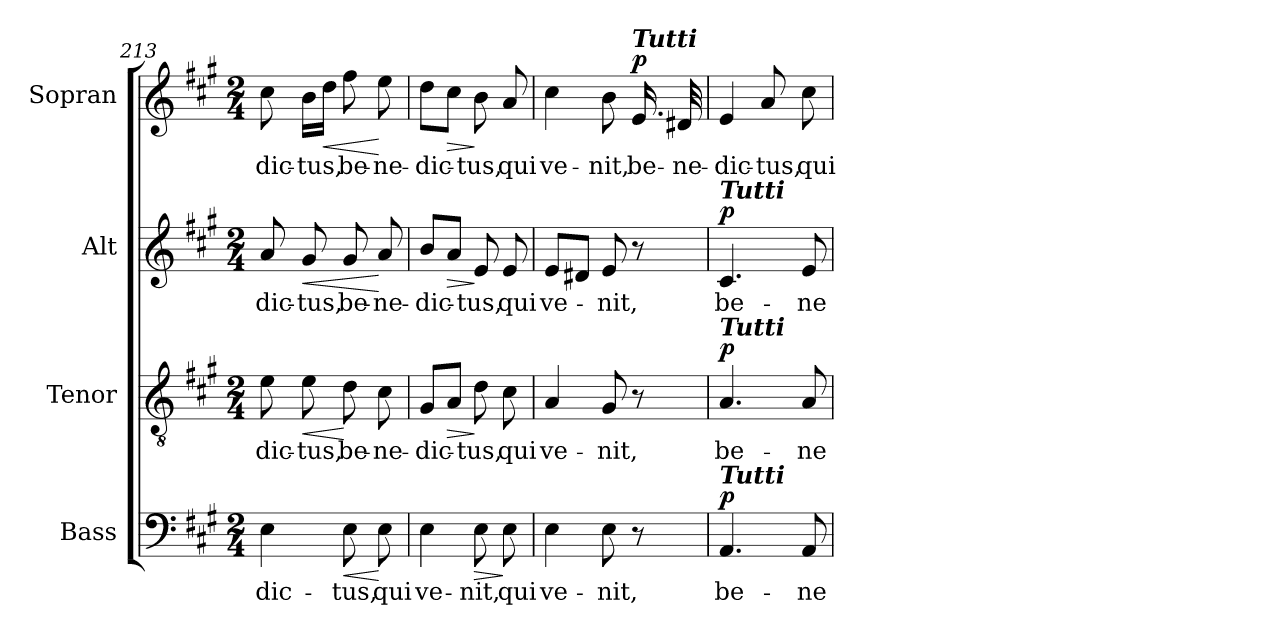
**kern	**text	**dynam	**kern	**text	**dynam	**kern	**text	**dynam	**kern	**text	**dynam
*part4	*part4	*part4	*part3	*part3	*part3	*part2	*part2	*part2	*part1	*part1	*part1
*staff4	*staff4	*staff4	*staff3	*staff3	*staff3	*staff2	*staff2	*staff2	*staff1	*staff1	*staff1
*I"Bass	*	*	*I"Tenor	*	*	*I"Alt	*	*	*I"Sopran	*	*
*I'B.	*	*	*I'T.	*	*	*I'A.	*	*	*I'S.	*	*
!!LO:LB:g=z
*clefF4	*	*	*clefGv2	*	*	*clefG2	*	*	*clefG2	*	*
*k[f#c#g#]	*	*	*k[f#c#g#]	*	*	*k[f#c#g#]	*	*	*k[f#c#g#]	*	*
*A:	*	*	*A:	*	*	*A:	*	*	*A:	*	*
*M2/4	*	*	*M2/4	*	*	*M2/4	*	*	*M2/4	*	*
=213	=213	=213	=213	=213	=213	=213	=213	=213	=213	=213	=213
!	!LO:LY:b	!	!	!LO:LY:b	!	!	!LO:LY:b	!	!	!LO:LY:b	!
4E\	-dic-	.	8e\	-dic-	.	8a/	-dic-	.	8cc#\	-dic-	.
!	!	!	!	!LO:LY:b	!LO:HP:b	!	!LO:LY:b	!LO:HP:b	!	!LO:LY:b	!
.	.	.	8e\	-tus,	<	8g#/	-tus,	<	16b\LL	-tus,	.
!	!	!	!	!	!	!	!	!	!	!	!LO:HP:b
.	.	.	.	.	.	.	.	.	16dd\JJ	.	<
!	!LO:LY:b	!LO:HP:b	!	!LO:LY:b	!	!	!LO:LY:b	!	!	!LO:LY:b	!
8E\	-tus,	<	8d\	be-	[	8g#/	be-	.	8ff#\	be-	.
!	!LO:LY:b	!	!	!LO:LY:b	!	!	!LO:LY:b	!	!	!LO:LY:b	!
8E\	qui	[	8c#\	-ne-	.	8a/	-ne-	[	8ee\	-ne-	[
=214	=214	=214	=214	=214	=214	=214	=214	=214	=214	=214	=214
!	!LO:LY:b	!	!	!LO:LY:b	!	!	!LO:LY:b	!	!	!LO:LY:b	!
4E\	ve-	.	8G#/L	-dic-	.	8b/L	-dic-	.	8dd\L	-dic-	.
!	!	!	!	!	!LO:HP:b	!	!	!LO:HP:b	!	!	!LO:HP:b
.	.	.	8A/J	.	>	8a/J	.	>	8cc#\J	.	>
!	!LO:LY:b	!LO:HP:b	!	!LO:LY:b	!	!	!LO:LY:b	!	!	!LO:LY:b	!
8E\	-nit,	>	8d\	-tus,	]	8e/	-tus,	]	8b\	-tus,	]
!	!LO:LY:b	!	!	!LO:LY:b	!	!	!LO:LY:b	!	!	!LO:LY:b	!
8E\	qui	]	8c#\	qui	.	8e/	qui	.	8a/	qui	.
=215	=215	=215	=215	=215	=215	=215	=215	=215	=215	=215	=215
!	!LO:LY:b	!	!	!LO:LY:b	!	!	!LO:LY:b	!	!	!LO:LY:b	!
4E\	ve-	.	4A/	ve-	.	8e/L	ve-	.	4cc#\	ve-	.
.	.	.	.	.	.	8d#X/J	.	.	.	.	.
!	!LO:LY:b	!	!	!LO:LY:b	!	!	!LO:LY:b	!	!	!LO:LY:b	!
8E\	-nit,	.	8G#/	-nit,	.	8e/	-nit,	.	8b\	-nit,	.
!	!	!	!	!	!	!	!	!	!LO:TX:a:Bi:t=Tutti	!	!
!	!	!	!	!	!	!	!	!	!	!LO:LY:b	!LO:DY:a
8r	.	.	8r	.	.	8r	.	.	16.e/	be-	p
!	!	!	!	!	!	!	!	!	!	!LO:LY:b	!
.	.	.	.	.	.	.	.	.	32d#X/	-ne-	.
=216	=216	=216	=216	=216	=216	=216	=216	=216	=216	=216	=216
!	!	!	!	!	!	!LO:TX:a:Bi:t=Tutti	!	!	!	!	!
!	!	!	!LO:TX:a:Bi:t=Tutti	!	!	!	!	!	!	!	!
!LO:TX:a:Bi:t=Tutti	!	!	!	!	!	!	!	!	!	!	!
!	!LO:LY:b	!LO:DY:a	!	!LO:LY:b	!LO:DY:a	!	!LO:LY:b	!LO:DY:a	!	!LO:LY:b	!
4.AA/	be-	p	4.A/	be-	p	4.c#/	be-	p	4e/	-dic-	.
!	!	!	!	!	!	!	!	!	!	!LO:LY:b	!
.	.	.	.	.	.	.	.	.	8a/	-tus,	.
!	!LO:LY:b	!	!	!LO:LY:b	!	!	!LO:LY:b	!	!	!LO:LY:b	!
8AA/	-ne-	.	8A/	-ne-	.	8e/	-ne-	.	8cc#\	qui	.
=	=	=	=	=	=	=	=	=	=	=	=
*-	*-	*-	*-	*-	*-	*-	*-	*-	*-	*-	*-
